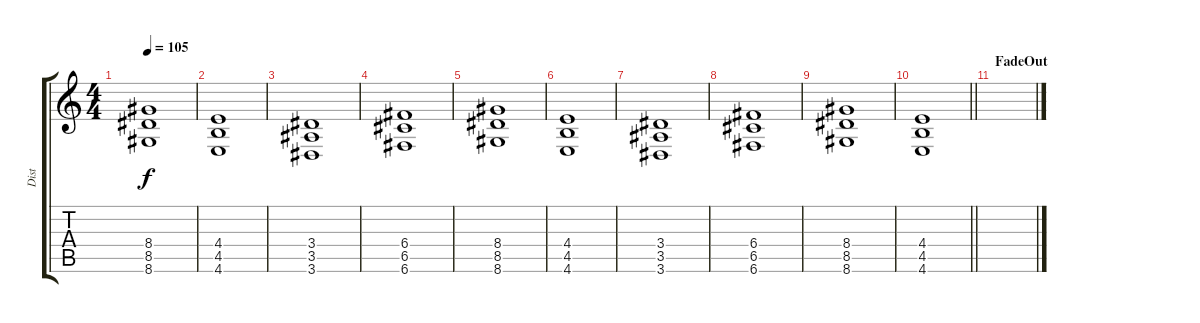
\track ("Dist" "Dist") {instrument distortionguitar}
\staff {score tabs}
\tuning (D4 A3 F3 C3 G2 C2) {hide}
\ts (4 4)
\tempo 105
\clef g2
\ks c
(8.4 8.5 8.6).1{dy f} |
(4.4 4.5 4.6).1 |
(3.4 3.5 3.6).1 |
(6.4 6.5 6.6).1 |
(8.4 8.5 8.6).1 |
(4.4 4.5 4.6).1 |
(3.4 3.5 3.6).1 |
(6.4 6.5 6.6).1 |
(8.4 8.5 8.6).1 |
\barLineRight lightlight
(4.4 4.5 4.6).1 |
\section ("" "FadeOut")
